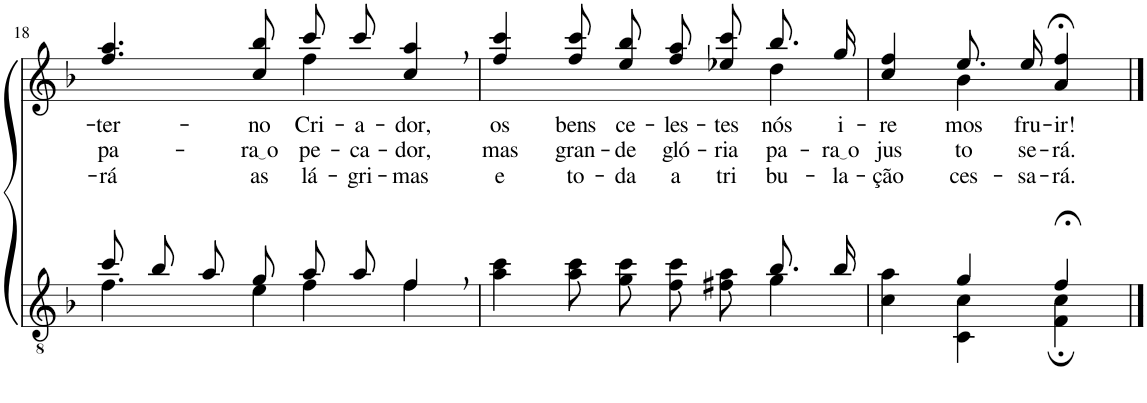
**kern	**kern	**text	**text	**text
*part2	*part1	*part1	*part1	*part1
*staff2	*staff1	*staff1	*staff1	*staff1
*I"Parte III e IV	*I"Parte I e II	*	*	*
!!LO:PB:g=z
*clefGv2	*clefG2	*	*	*
*Trd5c9	*Trd5c9	*	*	*
*k[b-]	*k[b-]	*	*	*
*M4/4	*M4/4	*	*	*
=18	=18	=18	=18	=18
*^	*	*	*	*
*	*^	*	*	*	*
!	!	!	!	!LO:LY:b	!LO:LY:b	!LO:LY:b
*	*	*	*^	*	*	*
8cc/L	2ryy	4.f\	4.ff/ 4.aa/	2ryy	ter-	pa-	rá
8b-/J	.	.	.	.	.	.	.
8a/L	.	.	.	.	.	.	.
!	!	!	!	!	!LO:LY:b	!LO:LY:b	!LO:LY:b
8g/J	.	4e\	8cc/ 8bb-/	.	-no	ra o	as
!	!	!	!	!	!LO:LY:b	!LO:LY:b	!LO:LY:b
8a/L	4f\	.	8ccc/L	4ff\	Cri-	pe-	lá-
!	!	!	!	!	!LO:LY:b	!LO:LY:b	!LO:LY:b
8a/J	.	8ryy	8ccc/J	.	-a-	-ca-	-gri-
!	!	!	!	!	!LO:LY:b	!LO:LY:b	!LO:LY:b
4f,/	4ryy	4f\	4cc/, 4aa/,	4ryy	-dor,	-dor,	-mas
=19	=19	=19	=19	=19	=19	=19	=19
!	!	!	!	!	!LO:LY:b	!LO:LY:b	!LO:LY:b
*	*v	*v	*	*	*	*	*
2.ryy	4a\ 4cc\	4ff/ 4ccc/	2.ryy	os	mas	e
!	!	!	!	!LO:LY:b	!LO:LY:b	!LO:LY:b
.	8a\ 8cc\L	8ff\ 8ccc\L	.	bens	gran-	to-
!	!	!	!	!LO:LY:b	!LO:LY:b	!LO:LY:b
.	8g\ 8cc\J	8ee\ 8bb-\J	.	ce-	-de	-da
!	!	!	!	!LO:LY:b	!LO:LY:b	!LO:LY:b
.	8f\ 8cc\L	8ff\ 8aa\L	.	-les-	gló-	a
!	!	!	!	!LO:LY:b	!LO:LY:b	!LO:LY:b
.	8f#X\ 8a\J	8ee-X\ 8ccc\J	.	-tes	-ria	tri-
!	!	!	!	!LO:LY:b	!LO:LY:b	!LO:LY:b
8.b-/L	4g\	8.bb-/L	4dd\	nós	pa-	-bu-
!	!	!	!	!LO:LY:b	!LO:LY:b	!LO:LY:b
16b-/Jk	.	16gg/Jk	.	i-	ra o	-la-
=20	=20	=20	=20	=20	=20	=20
!	!	!	!	!LO:LY:b	!LO:LY:b	!LO:LY:b
4ryy	4c\ 4a\	4cc/ 4ff/	4ryy	-re-	jus-	-ção
!	!	!	!	!LO:LY:b	!LO:LY:b	!LO:LY:b
4g/	4C\ 4c\	8.ee/L	4b-\	-mos	-to	ces-
!	!	!	!	!LO:LY:b	!LO:LY:b	!LO:LY:b
.	.	16ee/Jk	.	fru-	se-	-sa-
!	!	!	!	!LO:LY:b	!LO:LY:b	!LO:LY:b
4f;</	4F\; 4c\;	4a/;< 4ff/;<	4ryy	-ir!	-rá.	-rá.
*v	*v	*	*	*	*	*
*	*v	*v	*	*	*
==	==	==	==	==
*-	*-	*-	*-	*-
